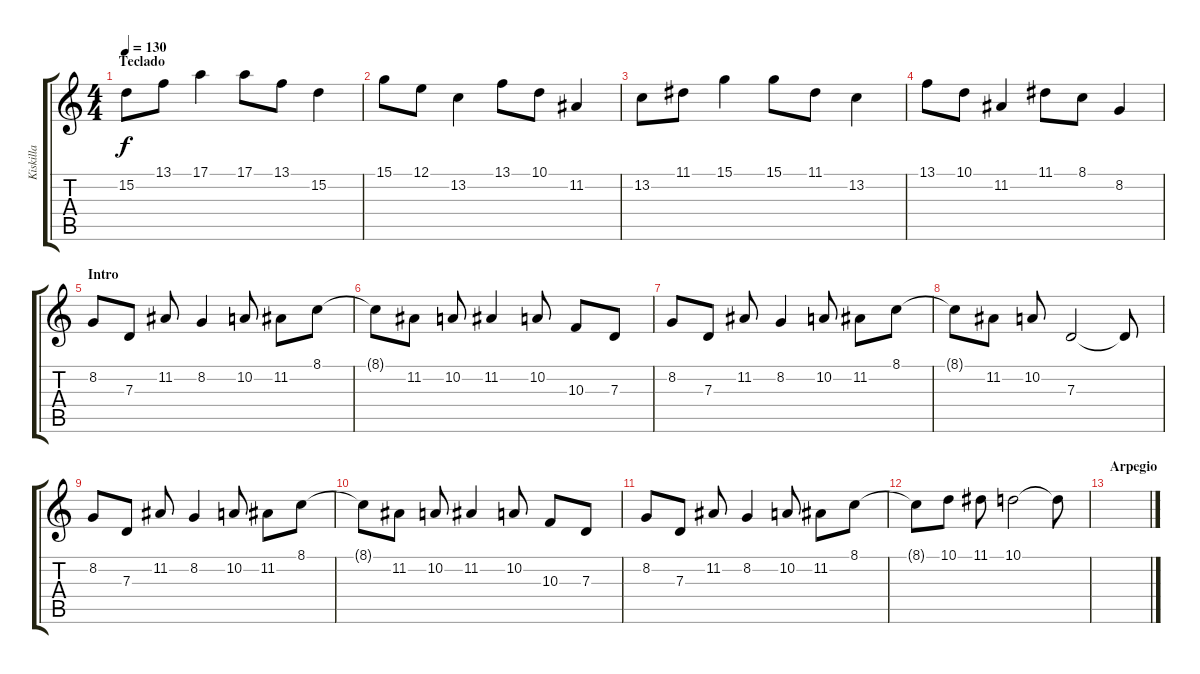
\track ("Kiskilla" "Kiskilla") {instrument lead2sawtooth}
\staff {score tabs}
\tuning (E4 B3 G3 D3 A2 E2) {hide}
\ts (4 4)
\section ("" "Teclado")
\tempo 130
\clef g2
\ks c
15.2.8{dy f volume 10 instrument musicbox} 13.1.8 17.1.4 17.1.8 13.1.8 15.2.4 |
15.1.8 12.1.8 13.2.4 13.1.8 10.1.8 11.2.4 |
13.2.8 11.1.8 15.1.4 15.1.8 11.1.8 13.2.4 |
13.1.8 10.1.8 11.2.4 11.1.8 8.1.8 8.2.4 |
\section ("" "Intro")
8.2.8{volume 16 instrument lead2sawtooth} 7.3.8 11.2.8 8.2.4 10.2.8 11.2.8 8.1.8 |
8.1{t}.8 11.2.8 10.2.8 11.2.4 10.2.8 10.3.8 7.3.8 |
8.2.8 7.3.8 11.2.8 8.2.4 10.2.8 11.2.8 8.1.8 |
8.1{t}.8 11.2.8 10.2.8 7.3.2 7.3{t}.8 |
8.2.8 7.3.8 11.2.8 8.2.4 10.2.8 11.2.8 8.1.8 |
8.1{t}.8 11.2.8 10.2.8 11.2.4 10.2.8 10.3.8 7.3.8 |
8.2.8 7.3.8 11.2.8 8.2.4 10.2.8 11.2.8 8.1.8 |
8.1{t}.8 10.1.8 11.1.8 10.1.2 10.1{t}.8 |
\section ("" "Arpegio")
